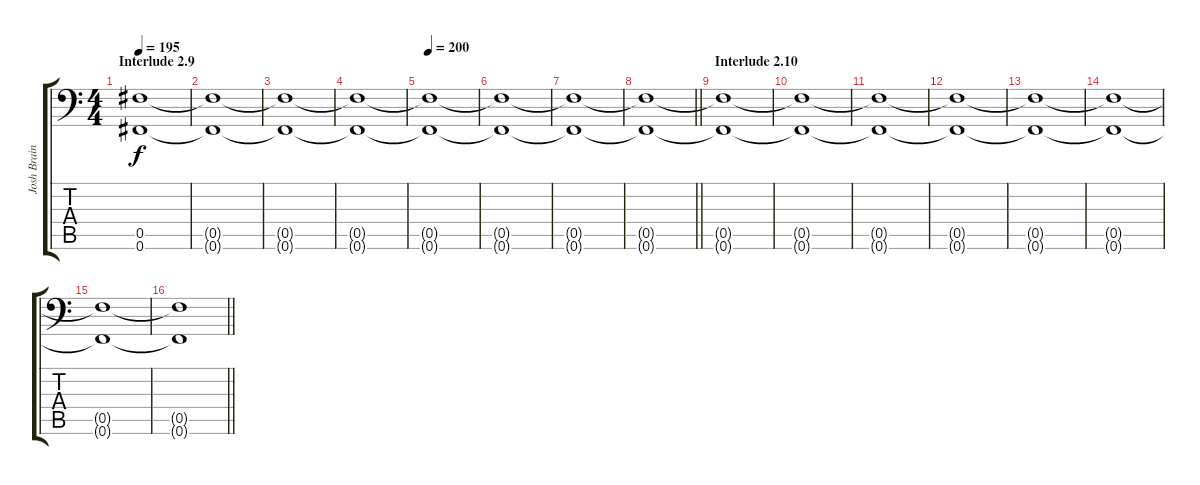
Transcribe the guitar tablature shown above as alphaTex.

\track ("Josh Brainard" "Josh Brain") {instrument distortionguitar}
\staff {score tabs}
\tuning (Db4 Ab3 E3 B2 Gb2 Gb1) {hide}
\ts (4 4)
\section ("" "Interlude 2.9")
\tempo 195
\clef f4
\ks c
(0.5{t} 0.6{t}).1{dy f} |
(0.5{t} 0.6{t}).1 |
(0.5{t} 0.6{t}).1 |
(0.5{t} 0.6{t}).1 |
\tempo 200
(0.5{t} 0.6{t}).1 |
(0.5{t} 0.6{t}).1 |
(0.5{t} 0.6{t}).1 |
\barLineRight lightlight
(0.5{t} 0.6{t}).1 |
\section ("" "Interlude 2.10")
(0.5{t} 0.6{t}).1 |
(0.5{t} 0.6{t}).1 |
(0.5{t} 0.6{t}).1 |
(0.5{t} 0.6{t}).1 |
(0.5{t} 0.6{t}).1 |
(0.5{t} 0.6{t}).1 |
(0.5{t} 0.6{t}).1 |
\barLineRight lightlight
(0.5{t} 0.6{t}).1
